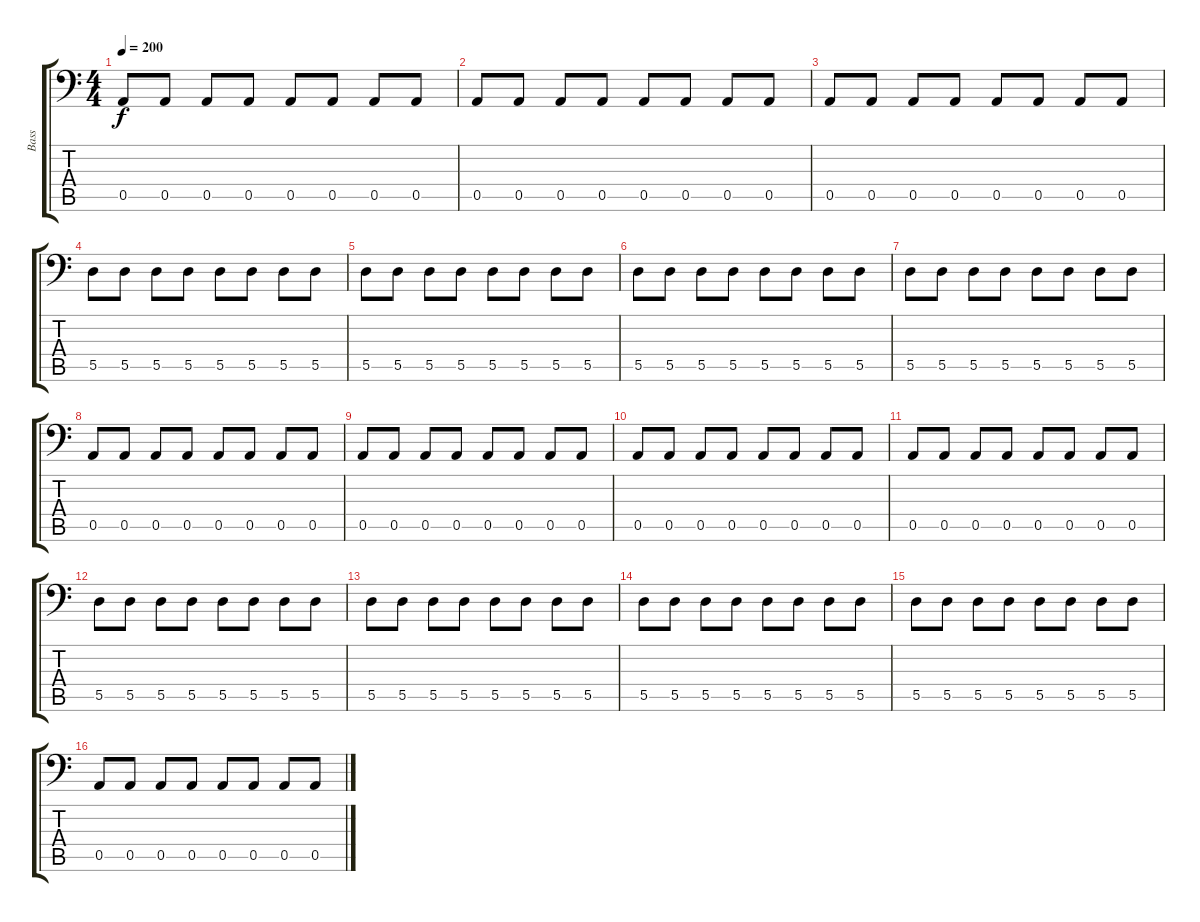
\track ("Bass" "Bass") {instrument electricbassfinger}
\staff {score tabs}
\tuning (E3 B2 G2 D2 A1 E1) {hide}
\ts (4 4)
\tempo 200
\clef f4
\ks c
0.5.8{dy f} 0.5.8 0.5.8 0.5.8 0.5.8 0.5.8 0.5.8 0.5.8 |
0.5.8 0.5.8 0.5.8 0.5.8 0.5.8 0.5.8 0.5.8 0.5.8 |
0.5.8 0.5.8 0.5.8 0.5.8 0.5.8 0.5.8 0.5.8 0.5.8 |
5.5.8 5.5.8 5.5.8 5.5.8 5.5.8 5.5.8 5.5.8 5.5.8 |
5.5.8 5.5.8 5.5.8 5.5.8 5.5.8 5.5.8 5.5.8 5.5.8 |
5.5.8 5.5.8 5.5.8 5.5.8 5.5.8 5.5.8 5.5.8 5.5.8 |
5.5.8 5.5.8 5.5.8 5.5.8 5.5.8 5.5.8 5.5.8 5.5.8 |
0.5.8 0.5.8 0.5.8 0.5.8 0.5.8 0.5.8 0.5.8 0.5.8 |
0.5.8 0.5.8 0.5.8 0.5.8 0.5.8 0.5.8 0.5.8 0.5.8 |
0.5.8 0.5.8 0.5.8 0.5.8 0.5.8 0.5.8 0.5.8 0.5.8 |
0.5.8 0.5.8 0.5.8 0.5.8 0.5.8 0.5.8 0.5.8 0.5.8 |
5.5.8 5.5.8 5.5.8 5.5.8 5.5.8 5.5.8 5.5.8 5.5.8 |
5.5.8 5.5.8 5.5.8 5.5.8 5.5.8 5.5.8 5.5.8 5.5.8 |
5.5.8 5.5.8 5.5.8 5.5.8 5.5.8 5.5.8 5.5.8 5.5.8 |
5.5.8 5.5.8 5.5.8 5.5.8 5.5.8 5.5.8 5.5.8 5.5.8 |
0.5.8 0.5.8 0.5.8 0.5.8 0.5.8 0.5.8 0.5.8 0.5.8
